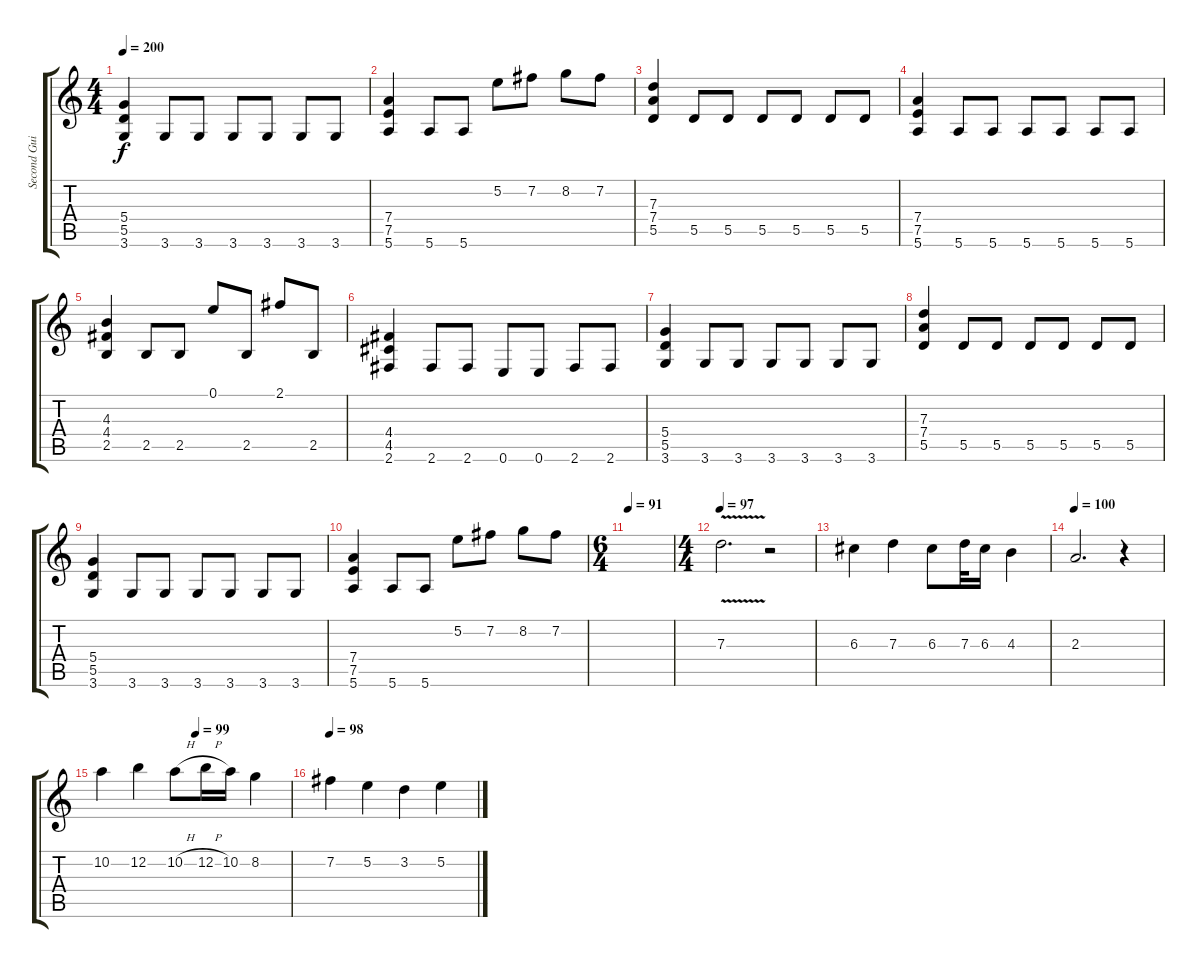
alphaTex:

\track ("Second Guitar" "Second Gui") {instrument overdrivenguitar}
\staff {score tabs}
\tuning (E4 B3 G3 D3 A2 E2) {hide}
\ts (4 4)
\tempo 200
\clef g2
\ks c
(5.4 5.5 3.6).4{dy f} 3.6.8 3.6.8 3.6.8 3.6.8 3.6.8 3.6.8 |
(7.4 7.5 5.6).4 5.6.8 5.6.8 5.2.8 7.2.8 8.2.8 7.2.8 |
(7.3 7.4 5.5).4 5.5.8 5.5.8 5.5.8 5.5.8 5.5.8 5.5.8 |
(7.4 7.5 5.6).4 5.6.8 5.6.8 5.6.8 5.6.8 5.6.8 5.6.8 |
(4.3 4.4 2.5).4 2.5.8 2.5.8 0.1.8 2.5.8 2.1.8 2.5.8 |
(4.4 4.5 2.6).4 2.6.8 2.6.8 0.6.8 0.6.8 2.6.8 2.6.8 |
(5.4 5.5 3.6).4 3.6.8 3.6.8 3.6.8 3.6.8 3.6.8 3.6.8 |
(7.3 7.4 5.5).4 5.5.8 5.5.8 5.5.8 5.5.8 5.5.8 5.5.8 |
(5.4 5.5 3.6).4 3.6.8 3.6.8 3.6.8 3.6.8 3.6.8 3.6.8 |
(7.4 7.5 5.6).4 5.6.8 5.6.8 5.2.8 7.2.8 8.2.8 7.2.8 |
\ts (6 4)
\tempo 91
|
\ts (4 4)
\tempo 97
7.3{v}.2{d} r.2 |
6.3.4 7.3.4 6.3.8 7.3.32 6.3.16 4.3.4 |
\tempo 100
2.3.2{d} r.4 |
\tempo (99 0.5)
10.2.4 12.2.4 10.2{h}.8 12.2{h}.16 10.2.16 8.2.4 |
\tempo 98
7.2.4 5.2.4 3.2.4 5.2.4
